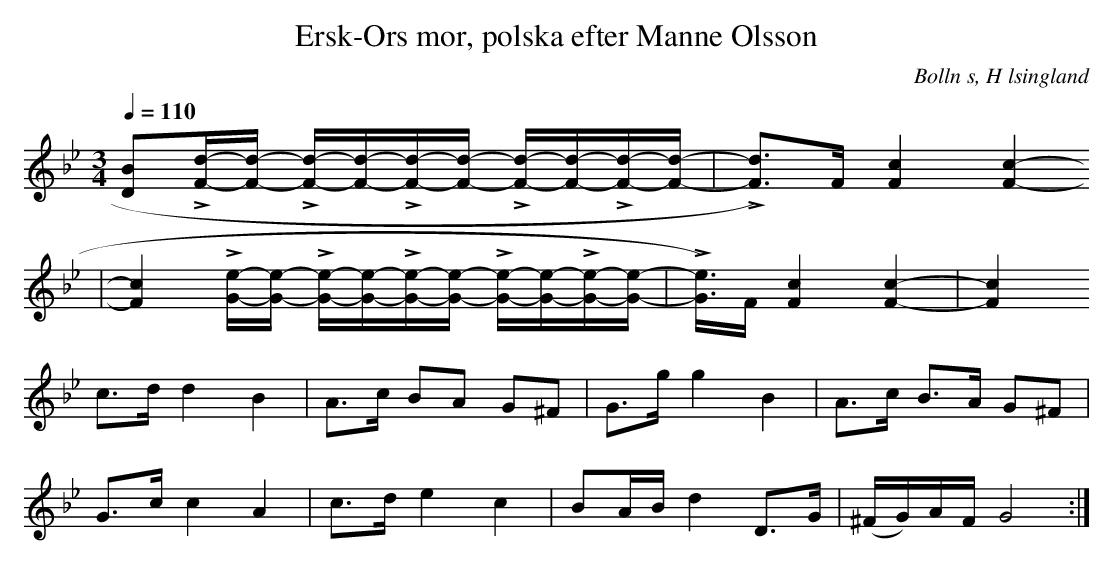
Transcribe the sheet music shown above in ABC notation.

X:1
T: Ersk-Ors mor, polska efter Manne Olsson
O:Bolln s, H lsingland
M:3/4
L:1/8
Q:1/4=110
K:Gm
[D B]L[F/d/]-[F/d/] - L[F/d/]-[F/d/]-L[F/d/]-[F/d/] - L[F/d/]-[F/d/]-L[F/d/]-[F/d/]-| L[F d])>F [-F2 c2] [F2 c2]-
|[F2 c2]L[G/e/]-[G/e/] - L[G/e/]-[G/e/]-L[G/e/]-[G/e/] - L[G/e/]-[G/e/]-L[G/e/]-[G/e/]-| L[G/e/])>F [-F2 c2] [F2 c2]-|[F2 c2]
c>d    d2       B2           | A>c    BA       G^F       | G>g    g2 B2     | A>c         B>A G^F  |
G>c    c2       A2           | c>d    e2       c2        | BA/B/  d2 D>G   | (^F/G/)A/F/ G4      :|
